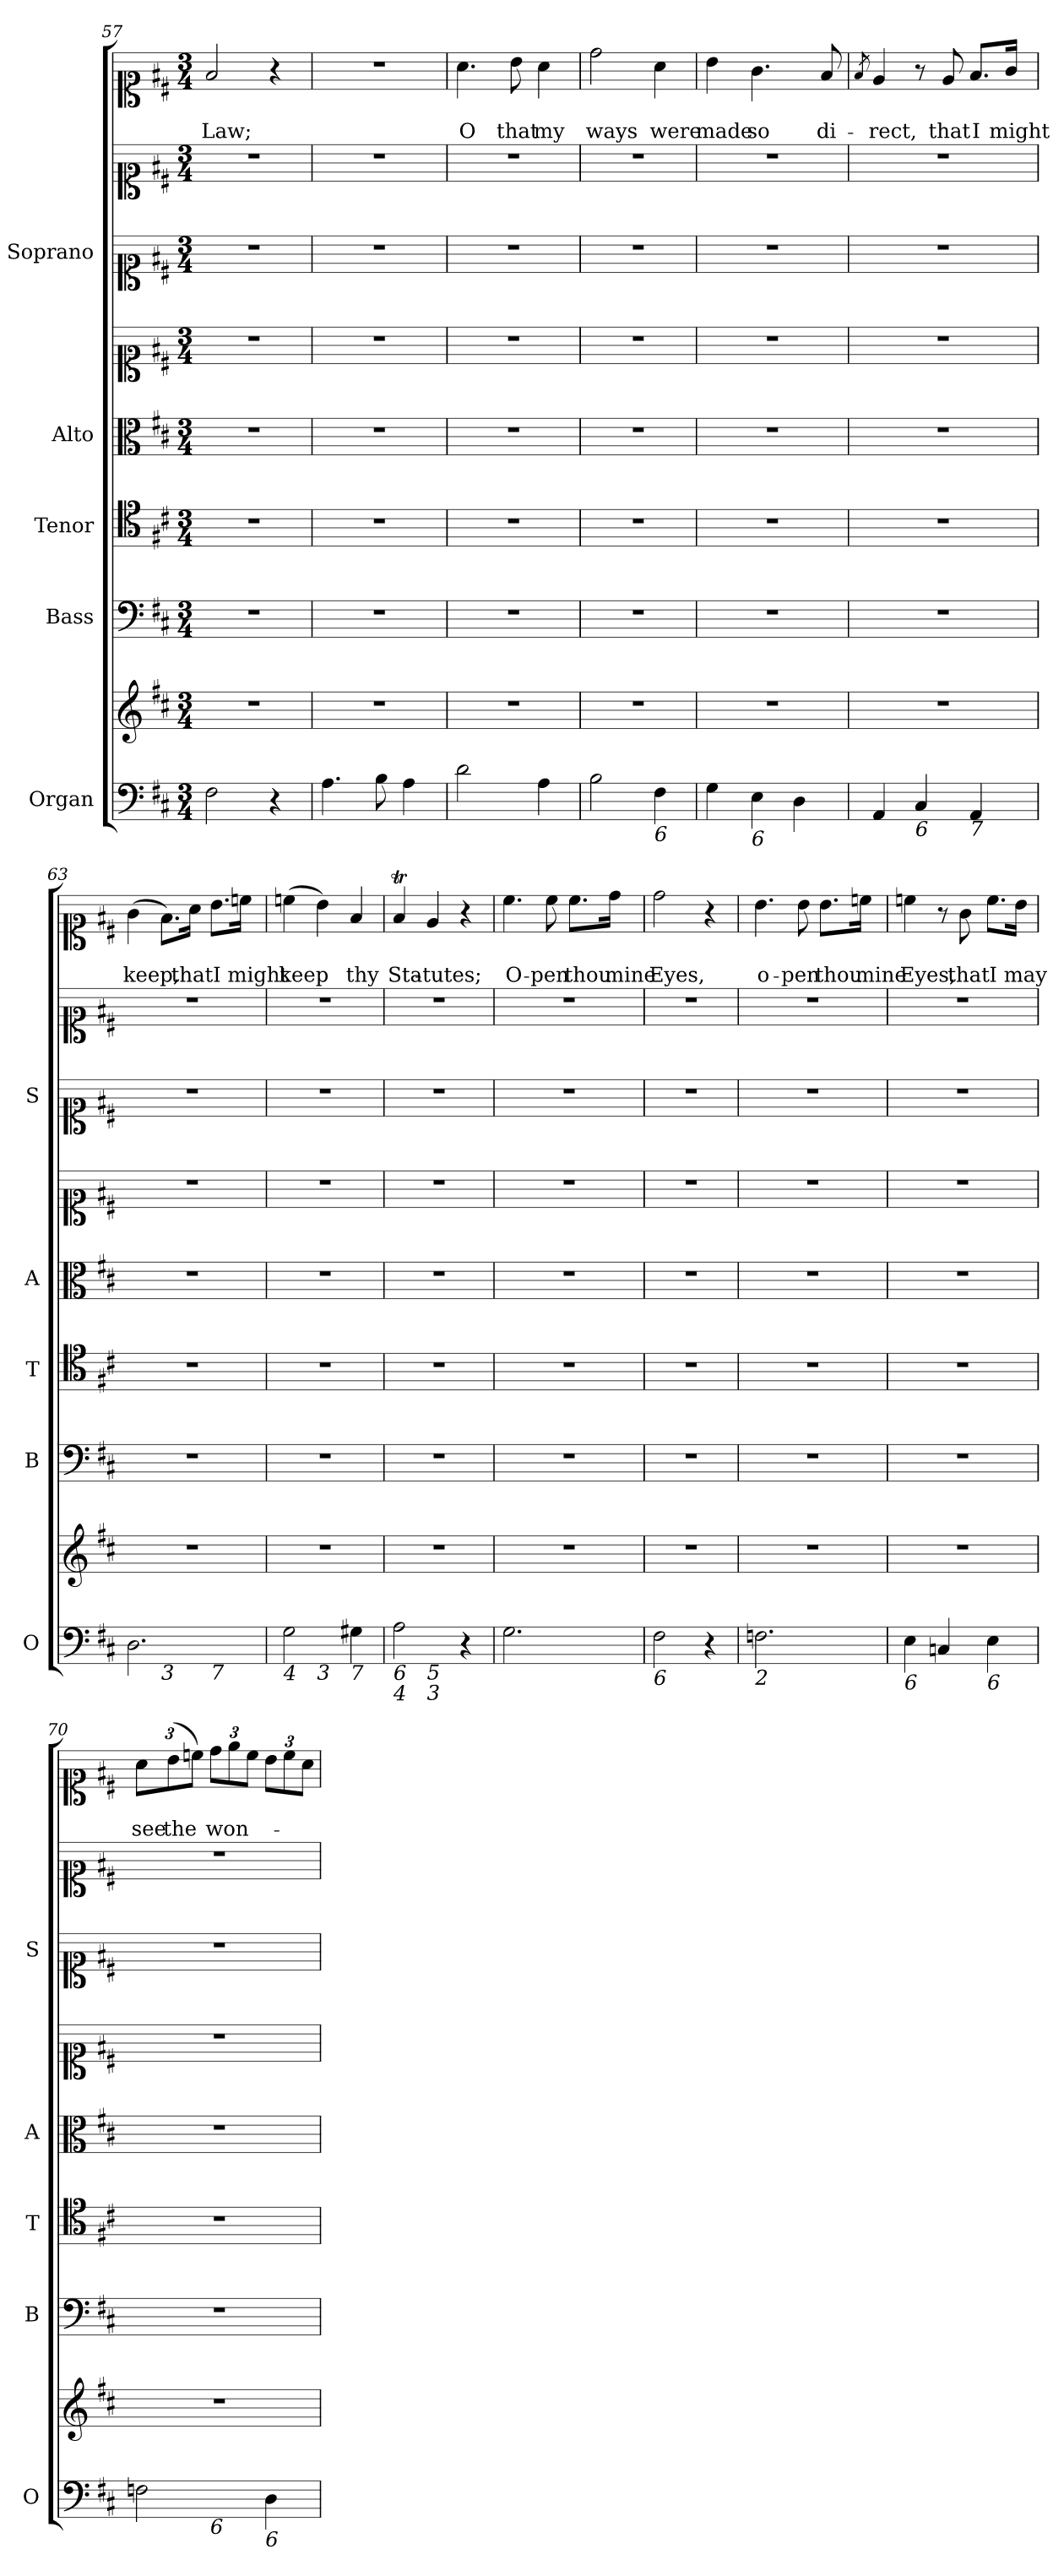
**kern	**kern	**kern	**kern	**kern	**kern	**kern	**kern	**kern	**text	**text
*part8	*part8	*part7	*part6	*part5	*part4	*part3	*part2	*part1	*part1	*part1
*staff9	*staff8	*staff7	*staff6	*staff5	*staff4	*staff3	*staff2	*staff1	*staff1	*staff1
*I"Organ	*	*I"Bass	*I"Tenor	*I"Alto	*	*I"Soprano	*	*	*	*
*I'O	*	*I'B	*I'T	*I'A	*	*I'S	*	*	*	*
*clefF4	*clefG2	*clefF4	*clefC4	*clefC3	*clefC1	*clefC1	*clefC1	*clefC1	*	*
*k[f#c#]	*k[f#c#]	*k[f#c#]	*k[f#c#]	*k[f#c#]	*k[f#c#]	*k[f#c#]	*k[f#c#]	*k[f#c#]	*	*
*D:	*D:	*D:	*D:	*D:	*D:	*D:	*D:	*D:	*	*
*M3/4	*M3/4	*M3/4	*M3/4	*M3/4	*M3/4	*M3/4	*M3/4	*M3/4	*	*
=57	=57	=57	=57	=57	=57	=57	=57	=57	=57	=57
!	!	!	!	!	!	!	!	!	!	!LO:LY:b
2F#\	2.r	2.r	2.r	2.r	2.r	2.r	2.r	2f#/	.	Law;
4r	.	.	.	.	.	.	.	4r	.	.
!!LO:LB:g=z
=58	=58	=58	=58	=58	=58	=58	=58	=58	=58	=58
4.A\	2.r	2.r	2.r	2.r	2.r	2.r	2.r	2.r	.	.
8B\	.	.	.	.	.	.	.	.	.	.
4A\	.	.	.	.	.	.	.	.	.	.
=59	=59	=59	=59	=59	=59	=59	=59	=59	=59	=59
!	!	!	!	!	!	!	!	!	!	!LO:LY:b
2d\	2.r	2.r	2.r	2.r	2.r	2.r	2.r	4.a\	.	O
!	!	!	!	!	!	!	!	!	!	!LO:LY:b
.	.	.	.	.	.	.	.	8b\	.	that
!	!	!	!	!	!	!	!	!	!	!LO:LY:b
4A\	.	.	.	.	.	.	.	4a\	.	my
=60	=60	=60	=60	=60	=60	=60	=60	=60	=60	=60
!	!	!	!	!	!	!	!	!	!	!LO:LY:b
2B\	2.r	2.r	2.r	2.r	2.r	2.r	2.r	2dd\	.	ways
!LO:TX:b:i:t=6	!	!	!	!	!	!	!	!	!	!
!	!	!	!	!	!	!	!	!	!	!LO:LY:b
4F#\	.	.	.	.	.	.	.	4a\	.	were
=61	=61	=61	=61	=61	=61	=61	=61	=61	=61	=61
!	!	!	!	!	!	!	!	!	!	!LO:LY:b
4G\	2.r	2.r	2.r	2.r	2.r	2.r	2.r	4b\	.	made
!LO:TX:b:i:t=6	!	!	!	!	!	!	!	!	!	!
!	!	!	!	!	!	!	!	!	!	!LO:LY:b
4E\	.	.	.	.	.	.	.	4.g\	.	so
4D\	.	.	.	.	.	.	.	.	.	.
!	!	!	!	!	!	!	!	!	!	!LO:LY:b
.	.	.	.	.	.	.	.	8f#/	.	di-
=62	=62	=62	=62	=62	=62	=62	=62	=62	=62	=62
.	.	.	.	.	.	.	.	8qf#/	.	.
!	!	!	!	!	!	!	!	!	!	!LO:LY:b
4AA/	2.r	2.r	2.r	2.r	2.r	2.r	2.r	4e/	.	-rect,
!LO:TX:b:i:t=6	!	!	!	!	!	!	!	!	!	!
4C#/	.	.	.	.	.	.	.	8r	.	.
!	!	!	!	!	!	!	!	!	!	!LO:LY:b
.	.	.	.	.	.	.	.	8e/	.	that
!LO:TX:b:i:t=7	!	!	!	!	!	!	!	!	!	!
!	!	!	!	!	!	!	!	!	!	!LO:LY:b
4AA/	.	.	.	.	.	.	.	8.f#/L	.	I
!	!	!	!	!	!	!	!	!	!	!LO:LY:b
.	.	.	.	.	.	.	.	16g/Jk	.	might
=63	=63	=63	=63	=63	=63	=63	=63	=63	=63	=63
!LO:TX:b:i:t=4	!	!	!	!	!	!	!	!	!	!
!	!	!	!	!	!	!	!	!	!	!LO:LY:b
*^	*	*	*	*	*	*	*	*	*	*
*	*^	*	*	*	*	*	*	*	*	*	*
2.D\	4ryy	2ryy	2.r	2.r	2.r	2.r	2.r	2.r	2.r	(>4g\	.	keep,
!	!LO:TX:b:i:t=3	!	!	!	!	!	!	!	!	!	!	!
.	2ryy	.	.	.	.	.	.	.	.	8.f#\L)	.	.
!	!	!	!	!	!	!	!	!	!	!	!	!LO:LY:b
.	.	.	.	.	.	.	.	.	.	16a\Jk	.	that
!	!	!LO:TX:b:i:t=7	!	!	!	!	!	!	!	!	!	!
!	!	!	!	!	!	!	!	!	!	!	!	!LO:LY:b
.	.	4ryy	.	.	.	.	.	.	.	8.b\L	.	I
!	!	!	!	!	!	!	!	!	!	!	!	!LO:LY:b
.	.	.	.	.	.	.	.	.	.	16ccn\Jk	.	might
=64	=64	=64	=64	=64	=64	=64	=64	=64	=64	=64	=64	=64
!LO:TX:b:i:t=4	!	!	!	!	!	!	!	!	!	!	!	!
!	!	!	!	!	!	!	!	!	!	!	!	!LO:LY:b
*	*v	*v	*	*	*	*	*	*	*	*	*	*
2G\	4ryy	2.r	2.r	2.r	2.r	2.r	2.r	2.r	(>4ccn\	.	keep
!	!LO:TX:b:i:t=3	!	!	!	!	!	!	!	!	!	!
.	2ryy	.	.	.	.	.	.	.	4b\)	.	.
!LO:TX:b:i:t=7	!	!	!	!	!	!	!	!	!	!	!
!	!	!	!	!	!	!	!	!	!	!	!LO:LY:b
4G#X\	.	.	.	.	.	.	.	.	4f#/	.	thy
!!LO:PB:g=z
=65	=65	=65	=65	=65	=65	=65	=65	=65	=65	=65	=65
!LO:TX:b:i:t=6	!	!	!	!	!	!	!	!	!	!	!
!LO:TX:b:i:t=4	!	!	!	!	!	!	!	!	!	!	!
!	!	!	!	!	!	!	!	!	!	!	!LO:LY:b
2A\	4ryy	2.r	2.r	2.r	2.r	2.r	2.r	2.r	4f#t/	.	Sta-
!	!LO:TX:b:i:t=5	!	!	!	!	!	!	!	!	!	!
!	!LO:TX:b:i:t=3	!	!	!	!	!	!	!	!	!	!
!	!	!	!	!	!	!	!	!	!	!	!LO:LY:b
.	2ryy	.	.	.	.	.	.	.	4e/	.	-tutes;
4r	.	.	.	.	.	.	.	.	4r	.	.
=66	=66	=66	=66	=66	=66	=66	=66	=66	=66	=66	=66
!LO:TX:b:i:t=2	!	!	!	!	!	!	!	!	!	!	!
!	!	!	!	!	!	!	!	!	!	!	!LO:LY:b
*v	*v	*	*	*	*	*	*	*	*	*	*
2.G\	2.r	2.r	2.r	2.r	2.r	2.r	2.r	4.cc#\	.	O-
!	!	!	!	!	!	!	!	!	!	!LO:LY:b
.	.	.	.	.	.	.	.	8cc#\	.	-pen
!	!	!	!	!	!	!	!	!	!	!LO:LY:b
.	.	.	.	.	.	.	.	8.cc#\L	.	thou
!	!	!	!	!	!	!	!	!	!	!LO:LY:b
.	.	.	.	.	.	.	.	16dd\Jk	.	mine
=67	=67	=67	=67	=67	=67	=67	=67	=67	=67	=67
!LO:TX:b:i:t=6	!	!	!	!	!	!	!	!	!	!
!	!	!	!	!	!	!	!	!	!	!LO:LY:b
2F#\	2.r	2.r	2.r	2.r	2.r	2.r	2.r	2dd\	.	Eyes,
4r	.	.	.	.	.	.	.	4r	.	.
=68	=68	=68	=68	=68	=68	=68	=68	=68	=68	=68
!LO:TX:b:i:t=2	!	!	!	!	!	!	!	!	!	!
!	!	!	!	!	!	!	!	!	!	!LO:LY:b
2.Fn\	2.r	2.r	2.r	2.r	2.r	2.r	2.r	4.b\	.	o-
!	!	!	!	!	!	!	!	!	!	!LO:LY:b
.	.	.	.	.	.	.	.	8b\	.	-pen
!	!	!	!	!	!	!	!	!	!	!LO:LY:b
.	.	.	.	.	.	.	.	8.b\L	.	thou
!	!	!	!	!	!	!	!	!	!	!LO:LY:b
.	.	.	.	.	.	.	.	16ccn\Jk	.	mine
=69	=69	=69	=69	=69	=69	=69	=69	=69	=69	=69
!LO:TX:b:i:t=6	!	!	!	!	!	!	!	!	!	!
!	!	!	!	!	!	!	!	!	!	!LO:LY:b
4E\	2.r	2.r	2.r	2.r	2.r	2.r	2.r	4ccn\	.	Eyes,
4Cn/	.	.	.	.	.	.	.	8r	.	.
!	!	!	!	!	!	!	!	!	!	!LO:LY:b
.	.	.	.	.	.	.	.	8g\	.	that
!LO:TX:b:i:t=6	!	!	!	!	!	!	!	!	!	!
!	!	!	!	!	!	!	!	!	!	!LO:LY:b
4E\	.	.	.	.	.	.	.	8.cc\L	.	I
!	!	!	!	!	!	!	!	!	!	!LO:LY:b
.	.	.	.	.	.	.	.	16b\Jk	.	may
=70	=70	=70	=70	=70	=70	=70	=70	=70	=70	=70
!LO:TX:b:i:t=5	!	!	!	!	!	!	!	!	!	!
!	!	!	!	!	!	!	!	!	!	!LO:LY:b
*^	*	*	*	*	*	*	*	*	*	*
2Fn\	4ryy	2.r	2.r	2.r	2.r	2.r	2.r	2.r	12a\L	.	see
!	!	!	!	!	!	!	!	!	!	!	!LO:LY:b
.	.	.	.	.	.	.	.	.	(>12b\	.	the
.	.	.	.	.	.	.	.	.	12ccn\J)	.	.
!	!LO:TX:b:i:t=6	!	!	!	!	!	!	!	!	!	!
!	!	!	!	!	!	!	!	!	!	!	!LO:LY:b
.	2ryy	.	.	.	.	.	.	.	12dd\L	.	won-
.	.	.	.	.	.	.	.	.	12ee\	.	.
.	.	.	.	.	.	.	.	.	12cc\J	.	.
!LO:TX:b:i:t=6	!	!	!	!	!	!	!	!	!	!	!
4D\	.	.	.	.	.	.	.	.	12b\L	.	.
.	.	.	.	.	.	.	.	.	12cc\	.	.
.	.	.	.	.	.	.	.	.	12a\J	.	.
*v	*v	*	*	*	*	*	*	*	*	*	*
=	=	=	=	=	=	=	=	=	=	=
*-	*-	*-	*-	*-	*-	*-	*-	*-	*-	*-
